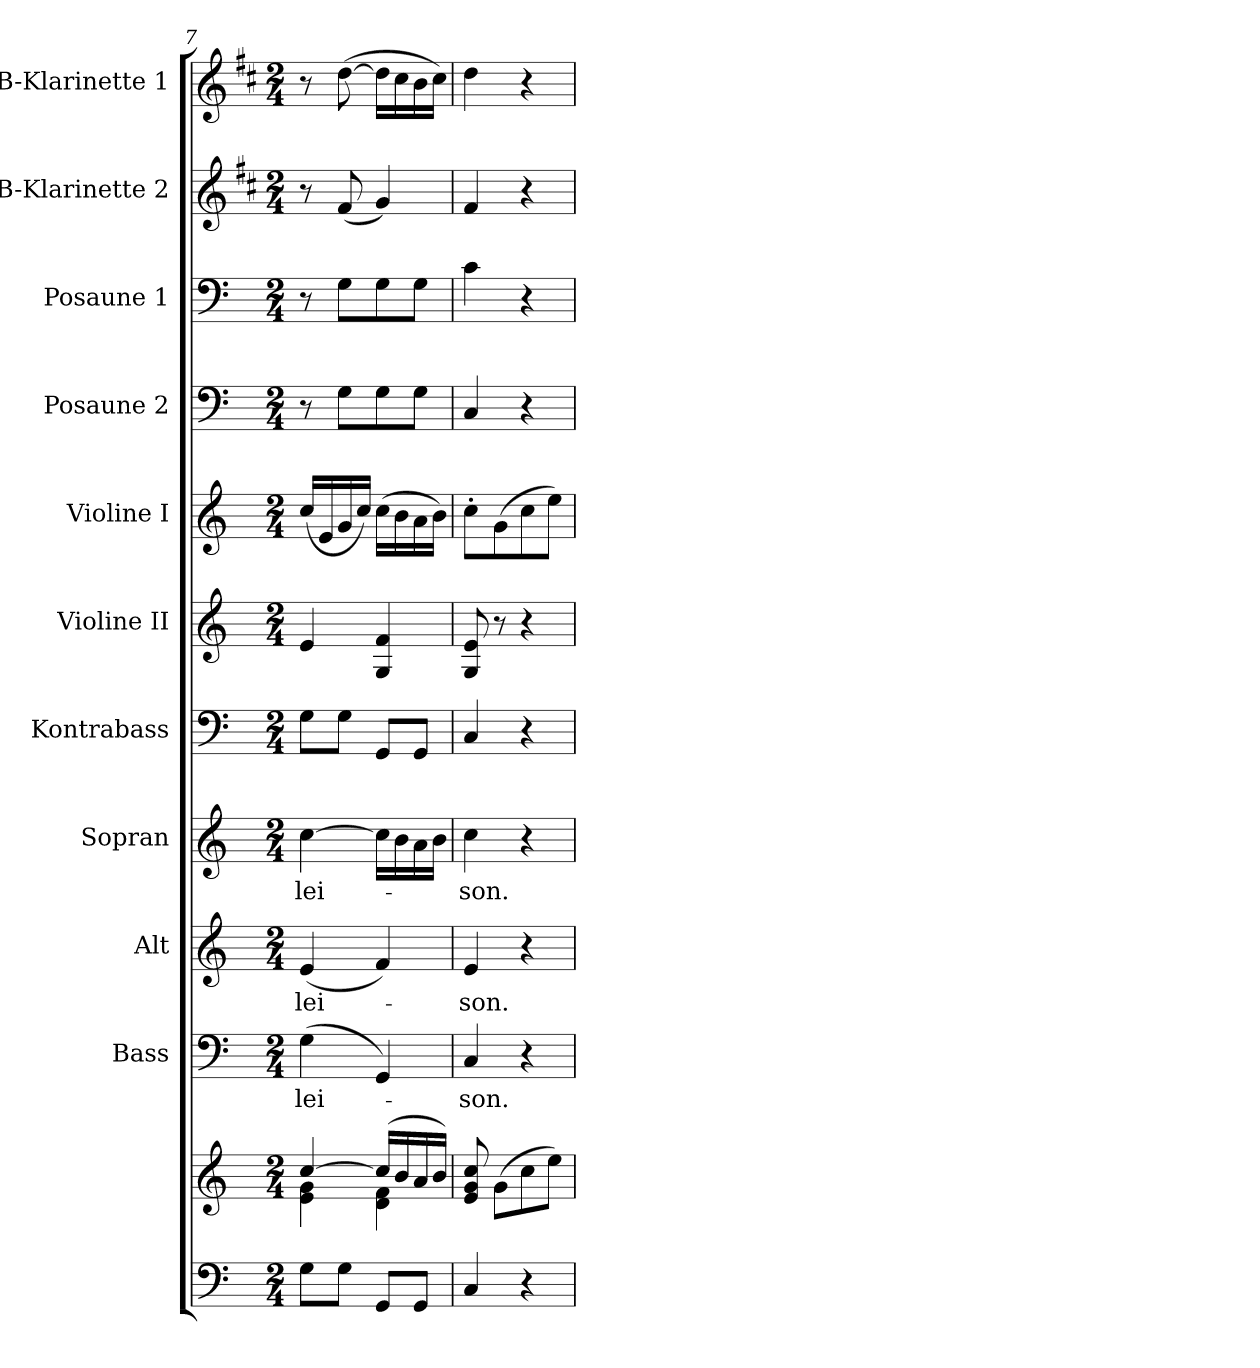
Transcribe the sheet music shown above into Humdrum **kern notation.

**kern	**kern	**kern	**text	**kern	**text	**kern	**text	**kern	**kern	**kern	**kern	**kern	**kern	**kern
*part11	*part11	*part10	*part10	*part9	*part9	*part8	*part8	*part7	*part6	*part5	*part4	*part3	*part2	*part1
*staff12	*staff11	*staff10	*staff10	*staff9	*staff9	*staff8	*staff8	*staff7	*staff6	*staff5	*staff4	*staff3	*staff2	*staff1
*	*	*I"Bass	*	*I"Alt	*	*I"Sopran	*	*I"Kontrabass	*I"Violine II	*I"Violine I	*I"Posaune 2	*I"Posaune 1	*I"B-Klarinette 2	*I"B-Klarinette 1
*	*	*I'B.	*	*I'A.	*	*I'S.	*	*I'Kb.	*I'Vl. II	*I'Vl. I	*I'Pos. 2	*I'Pos. 1	*I'B Kl. 2	*I'B Kl. 1
*clefF4	*clefG2	*clefF4	*	*clefG2	*	*clefG2	*	*clefF4	*clefG2	*clefG2	*clefF4	*clefF4	*clefG2	*clefG2
*	*	*	*	*	*	*	*	*ITrd7c12	*	*	*	*	*ITrd1c2	*ITrd1c2
*k[]	*k[]	*k[]	*	*k[]	*	*k[]	*	*k[]	*k[]	*k[]	*k[]	*k[]	*k[]	*k[]
*C:	*C:	*C:	*	*C:	*	*C:	*	*C:	*C:	*C:	*C:	*C:	*C:	*C:
*M2/4	*M2/4	*M2/4	*	*M2/4	*	*M2/4	*	*M2/4	*M2/4	*M2/4	*M2/4	*M2/4	*M2/4	*M2/4
=7	=7	=7	=7	=7	=7	=7	=7	=7	=7	=7	=7	=7	=7	=7
*	*^	*	*	*	*	*	*	*	*	*	*	*	*	*
!	!	!	!	!LO:LY:b	!	!LO:LY:b	!	!LO:LY:b	!	!	!	!	!	!	!
8G\L	[>4cc/	4e\ 4g\	(>4G\	-lei-	(<4e/	-lei-	[4cc\	-lei-	8GG\L	4e/	(<16cc/LL	8r	8r	8r	8r
.	.	.	.	.	.	.	.	.	.	.	16e/	.	.	.	.
8G\J	.	.	.	.	.	.	.	.	8GG\J	.	16g/	8G\L	8G\L	(<8e/	(>[8cc\
.	.	.	.	.	.	.	.	.	.	.	16cc/JJ)	.	.	.	.
8GG/L	(>16cc/LL]	4d\ 4f\	4GG/)	.	4f/)	.	16cc\LL]	.	8GGG/L	4G/ 4f/	(>16cc\LL	8G\	8G\	4f/)	16cc\LL]
.	16b/	.	.	.	.	.	16b\	.	.	.	16b\	.	.	.	16b\
8GG/J	16a/	.	.	.	.	.	16a\	.	8GGG/J	.	16a\	8G\J	8G\J	.	16a\
.	16b/JJ)	.	.	.	.	.	16b\JJ	.	.	.	16b\JJ)	.	.	.	16b\JJ)
*	*v	*v	*	*	*	*	*	*	*	*	*	*	*	*	*
=8	=8	=8	=8	=8	=8	=8	=8	=8	=8	=8	=8	=8	=8	=8
!	!	!	!LO:LY:b	!	!LO:LY:b	!	!LO:LY:b	!	!	!	!	!	!	!
4C/	8e/ 8g/ 8cc/	4C/	-son.	4e/	-son.	4cc\	-son.	4CC/	8G/ 8e/	8cc'>\L	4C/	4c\	4e/	4cc\
.	(>8g\L	.	.	.	.	.	.	.	8r	(>8g\	.	.	.	.
4r	8cc\	4r	.	4r	.	4r	.	4r	4r	8cc\	4r	4r	4r	4r
.	8ee\J)	.	.	.	.	.	.	.	.	8ee\J)	.	.	.	.
=	=	=	=	=	=	=	=	=	=	=	=	=	=	=
*-	*-	*-	*-	*-	*-	*-	*-	*-	*-	*-	*-	*-	*-	*-
